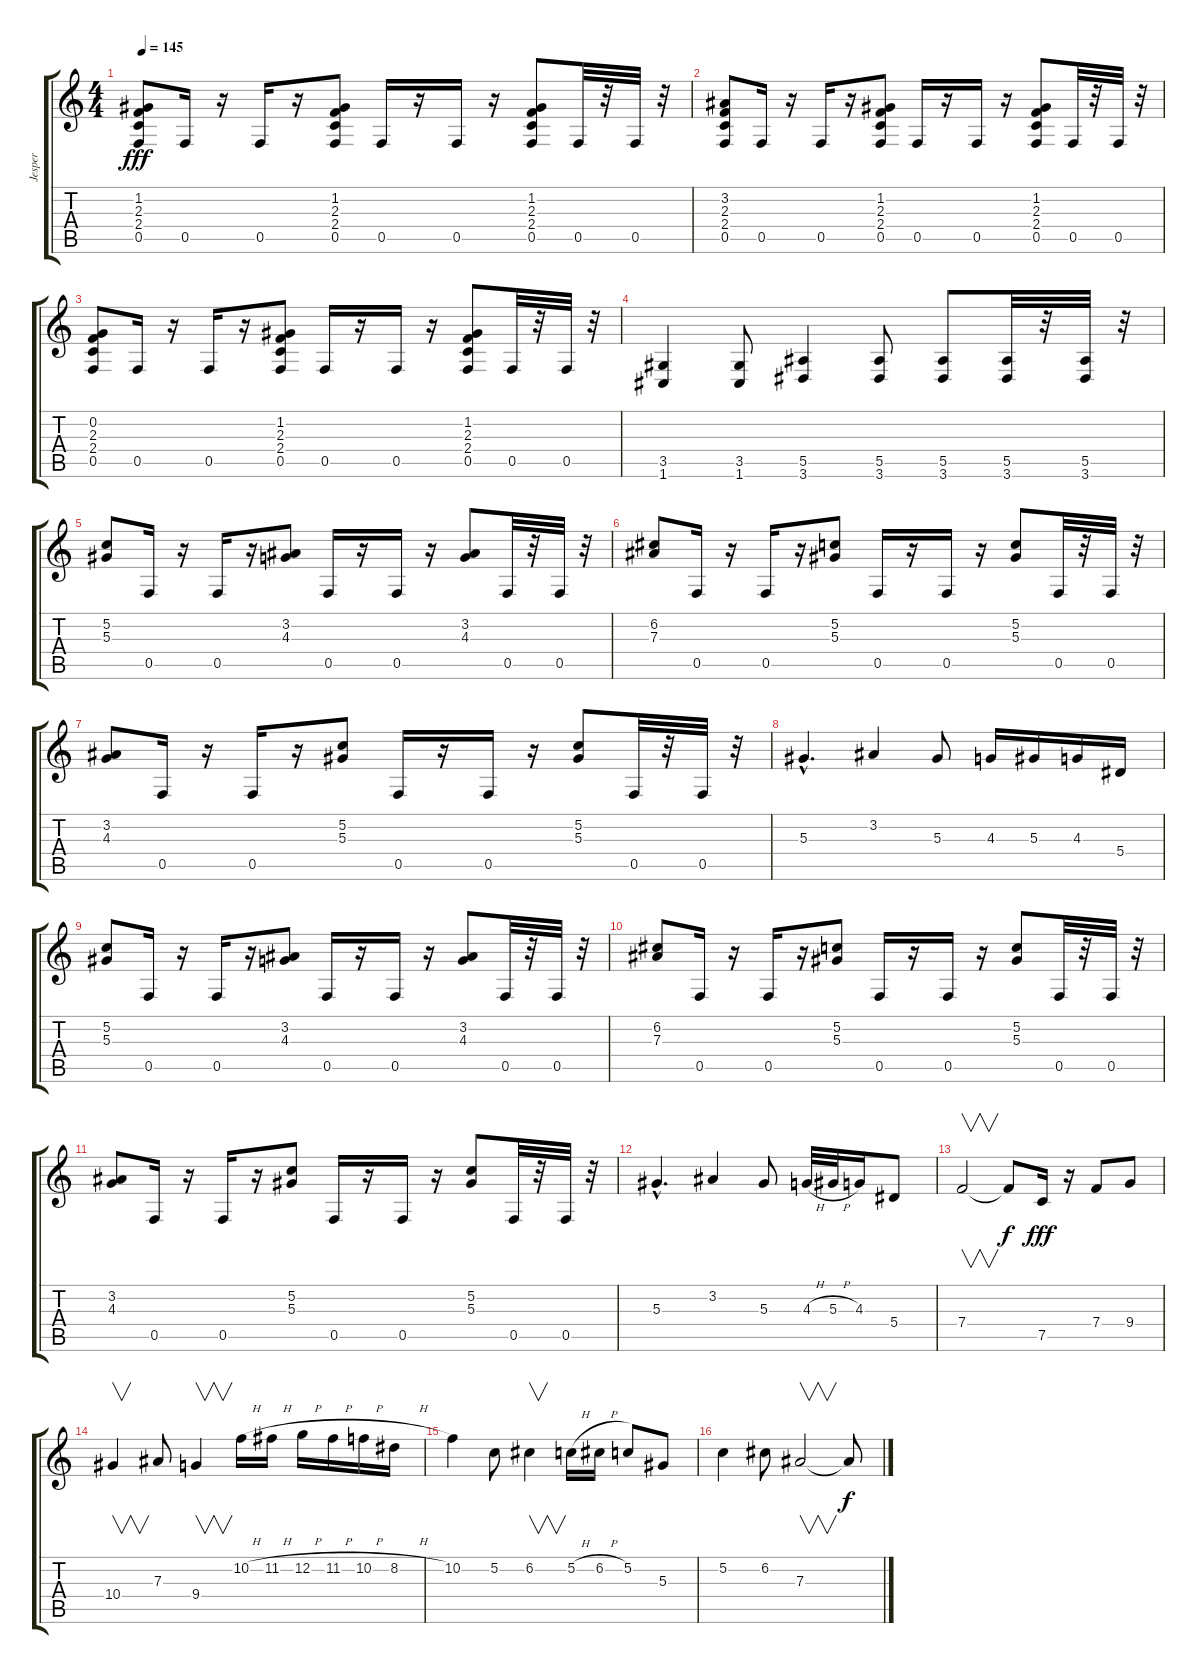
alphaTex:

\track ("Jesper" "Jesper") {instrument overdrivenguitar}
\staff {score tabs}
\tuning (C4 G3 Eb3 Bb2 F2 C2) {hide}
\ts (4 4)
\tempo 145
\clef g2
\ks c
(1.2 2.3 2.4 0.5).8{dy fff} 0.5.16 r.16 0.5.16 r.16 (1.2 2.3 2.4 0.5).8 0.5.16 r.16 0.5.16 r.16 (1.2 2.3 2.4 0.5).8 0.5.32 r.32 0.5.32 r.32 |
(3.2 2.3 2.4 0.5).8 0.5.16 r.16 0.5.16 r.16 (1.2 2.3 2.4 0.5).8 0.5.16 r.16 0.5.16 r.16 (1.2 2.3 2.4 0.5).8 0.5.32 r.32 0.5.32 r.32 |
(0.2 2.3 2.4 0.5).8 0.5.16 r.16 0.5.16 r.16 (1.2 2.3 2.4 0.5).8 0.5.16 r.16 0.5.16 r.16 (1.2 2.3 2.4 0.5).8 0.5.32 r.32 0.5.32 r.32 |
(3.5 1.6).4 (3.5 1.6).8 (5.5 3.6).4 (5.5 3.6).8 (5.5 3.6).8 (5.5 3.6).32 r.32 (5.5 3.6).32 r.32 |
(5.2 5.3).8 0.5.16 r.16 0.5.16 r.16 (3.2 4.3).8 0.5.16 r.16 0.5.16 r.16 (3.2 4.3).8 0.5.32 r.32 0.5.32 r.32 |
(6.2 7.3).8 0.5.16 r.16 0.5.16 r.16 (5.2 5.3).8 0.5.16 r.16 0.5.16 r.16 (5.2 5.3).8 0.5.32 r.32 0.5.32 r.32 |
(3.2 4.3).8 0.5.16 r.16 0.5.16 r.16 (5.2 5.3).8 0.5.16 r.16 0.5.16 r.16 (5.2 5.3).8 0.5.32 r.32 0.5.32 r.32 |
5.3{hac}.4{d} 3.2.4 5.3.8 4.3.16 5.3.16 4.3.16 5.4.16 |
(5.2 5.3).8 0.5.16 r.16 0.5.16 r.16 (3.2 4.3).8 0.5.16 r.16 0.5.16 r.16 (3.2 4.3).8 0.5.32 r.32 0.5.32 r.32 |
(6.2 7.3).8 0.5.16 r.16 0.5.16 r.16 (5.2 5.3).8 0.5.16 r.16 0.5.16 r.16 (5.2 5.3).8 0.5.32 r.32 0.5.32 r.32 |
(3.2 4.3).8 0.5.16 r.16 0.5.16 r.16 (5.2 5.3).8 0.5.16 r.16 0.5.16 r.16 (5.2 5.3).8 0.5.32 r.32 0.5.32 r.32 |
5.3{hac}.4{d} 3.2.4 5.3.8 4.3{h}.32 5.3{h}.32 4.3.16 5.4.8 |
7.4.2{v} 7.4{t}.8{dy f} 7.5.16{dy fff} r.16 7.4.8 9.4.8 |
10.4.4{v} 7.3.8 9.4.4{v} 10.2{h}.16 11.2{h}.16 12.2{h}.16 11.2{h}.16 10.2{h}.16 8.2{h}.16 |
10.2.4 5.2.8 6.2.4{v} 5.2{h}.16 6.2{h}.16 5.2.8 5.3.8 |
5.2.4 6.2.8 7.3.2{v} 7.3{t}.8{dy f}
